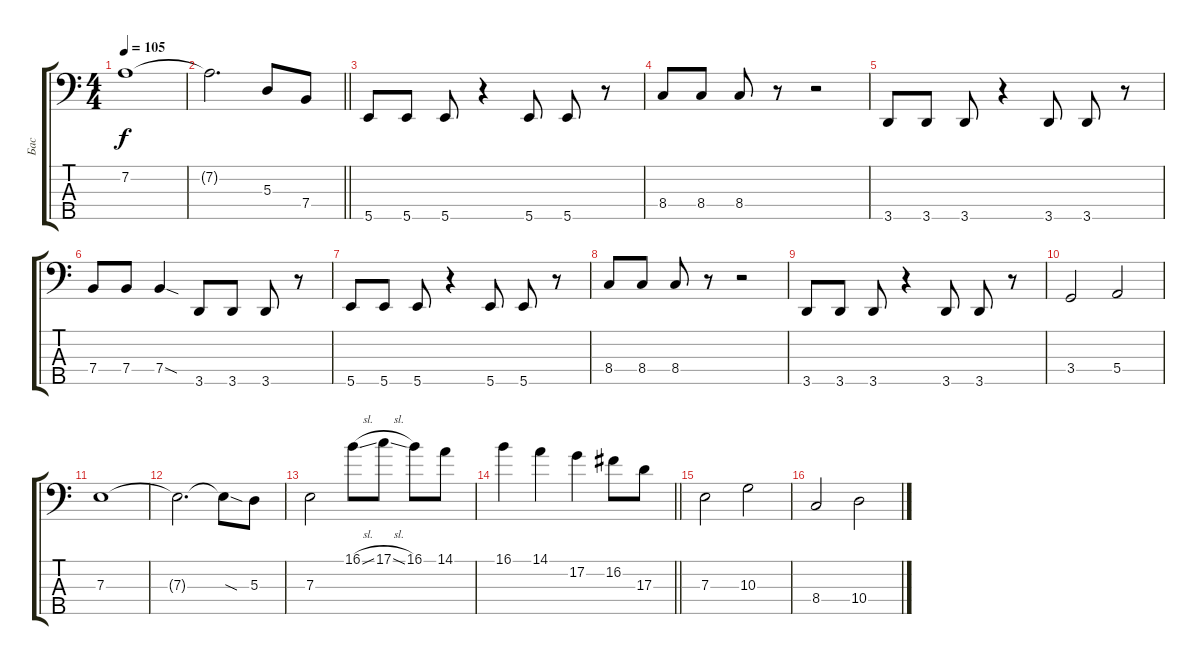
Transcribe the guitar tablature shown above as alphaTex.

\track ("Бас" "Бас") {instrument electricbassfinger}
\staff {score tabs}
\tuning (G2 D2 A1 E1 B0) {hide}
\ts (4 4)
\tempo 105
\clef f4
\ks c
7.2.1{dy f} |
\barLineRight lightlight
7.2{t}.2{d} 5.3.8 7.4.8 |
5.5.8 5.5.8 5.5.8 r.4 5.5.8 5.5.8 r.8 |
8.4.8 8.4.8 8.4.8 r.8 r.2 |
3.5.8 3.5.8 3.5.8 r.4 3.5.8 3.5.8 r.8 |
7.4.8 7.4.8 7.4{sod}.4 3.5.8 3.5.8 3.5.8 r.8 |
5.5.8 5.5.8 5.5.8 r.4 5.5.8 5.5.8 r.8 |
8.4.8 8.4.8 8.4.8 r.8 r.2 |
3.5.8 3.5.8 3.5.8 r.4 3.5.8 3.5.8 r.8 |
3.4.2 5.4.2 |
7.3.1 |
7.3{t}.2{d} 7.3{sod t}.8 5.3.8 |
7.3.2 16.1{sl}.8 17.1{sl}.8 16.1.8 14.1.8 |
\barLineRight lightlight
16.1.4 14.1.4 17.2.4 16.2.8 17.3.8 |
7.3.2 10.3.2 |
8.4.2 10.4.2
